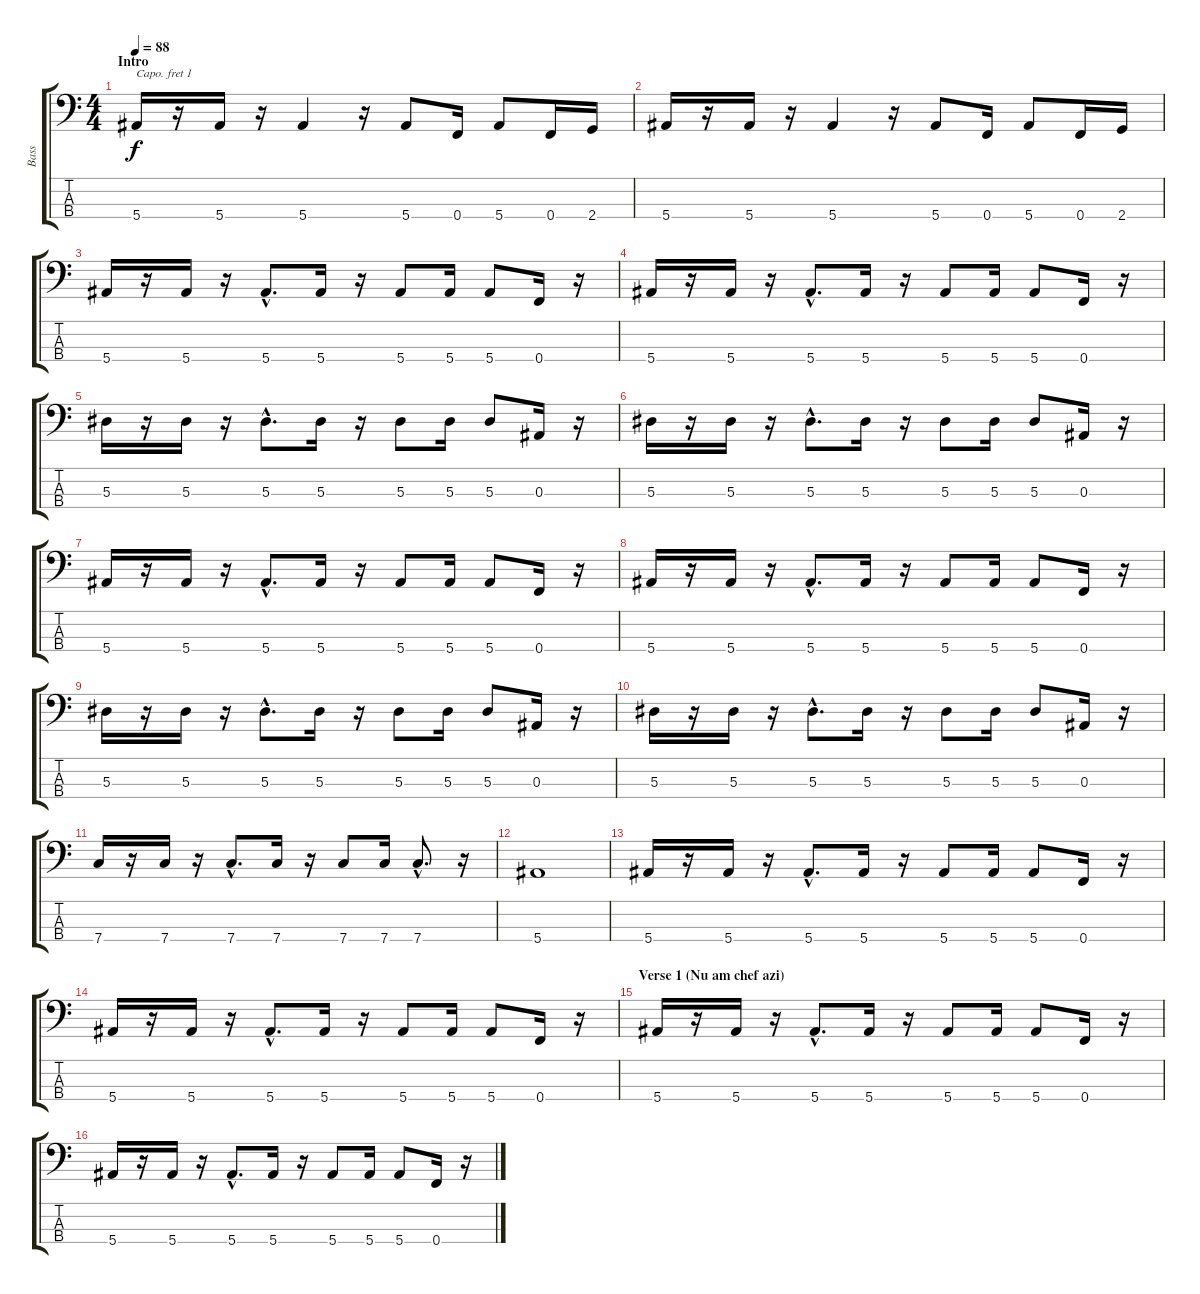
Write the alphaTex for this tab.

\track ("Bass" "Bass") {instrument electricbassfinger}
\staff {score tabs}
\capo 1
\tuning (G2 D2 A1 E1) {hide}
\ts (4 4)
\section ("" "Intro")
\tempo 88
\clef f4
\ks c
5.4.16{dy f instrument electricbassfinger} r.16 5.4.16 r.16 5.4.4 r.16 5.4.8 0.4.16 5.4.8 0.4.16 2.4.16 |
5.4.16 r.16 5.4.16 r.16 5.4.4 r.16 5.4.8 0.4.16 5.4.8 0.4.16 2.4.16 |
5.4.16 r.16 5.4.16 r.16 5.4{hac}.8{d} 5.4.16 r.16 5.4.8 5.4.16 5.4.8 0.4.16 r.16 |
5.4.16 r.16 5.4.16 r.16 5.4{hac}.8{d} 5.4.16 r.16 5.4.8 5.4.16 5.4.8 0.4.16 r.16 |
5.3.16 r.16 5.3.16 r.16 5.3{hac}.8{d} 5.3.16 r.16 5.3.8 5.3.16 5.3.8 0.3.16 r.16 |
5.3.16 r.16 5.3.16 r.16 5.3{hac}.8{d} 5.3.16 r.16 5.3.8 5.3.16 5.3.8 0.3.16 r.16 |
5.4.16 r.16 5.4.16 r.16 5.4{hac}.8{d} 5.4.16 r.16 5.4.8 5.4.16 5.4.8 0.4.16 r.16 |
5.4.16 r.16 5.4.16 r.16 5.4{hac}.8{d} 5.4.16 r.16 5.4.8 5.4.16 5.4.8 0.4.16 r.16 |
5.3.16 r.16 5.3.16 r.16 5.3{hac}.8{d} 5.3.16 r.16 5.3.8 5.3.16 5.3.8 0.3.16 r.16 |
5.3.16 r.16 5.3.16 r.16 5.3{hac}.8{d} 5.3.16 r.16 5.3.8 5.3.16 5.3.8 0.3.16 r.16 |
7.4.16 r.16 7.4.16 r.16 7.4{hac}.8{d} 7.4.16 r.16 7.4.8 7.4.16 7.4{hac}.8{d} r.16 |
5.4.1 |
5.4.16 r.16 5.4.16 r.16 5.4{hac}.8{d} 5.4.16 r.16 5.4.8 5.4.16 5.4.8 0.4.16 r.16 |
5.4.16 r.16 5.4.16 r.16 5.4{hac}.8{d} 5.4.16 r.16 5.4.8 5.4.16 5.4.8 0.4.16 r.16 |
\section ("" "Verse 1 (Nu am chef azi)")
5.4.16 r.16 5.4.16 r.16 5.4{hac}.8{d} 5.4.16 r.16 5.4.8 5.4.16 5.4.8 0.4.16 r.16 |
5.4.16 r.16 5.4.16 r.16 5.4{hac}.8{d} 5.4.16 r.16 5.4.8 5.4.16 5.4.8 0.4.16 r.16
